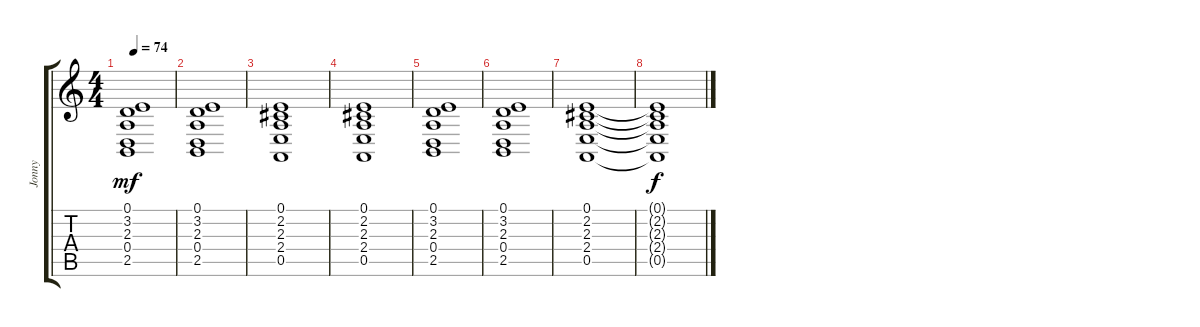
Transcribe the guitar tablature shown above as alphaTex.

\track ("Jonny" "Jonny") {instrument drawbarorgan}
\staff {score tabs}
\tuning (E4 B3 G3 D3 A2 E2) {hide}
\ts (4 4)
\tempo 74
\clef g2
\ks c
(0.1 3.2 2.3 0.4 2.5).1{dy mf instrument drawbarorgan} |
(0.1 3.2 2.3 0.4 2.5).1 |
(0.1 2.2 2.3 2.4 0.5).1 |
(0.1 2.2 2.3 2.4 0.5).1 |
(0.1 3.2 2.3 0.4 2.5).1 |
(0.1 3.2 2.3 0.4 2.5).1 |
(0.1 2.2 2.3 2.4 0.5).1 |
(0.1{t} 2.2{t} 2.3{t} 2.4{t} 0.5{t}).1{dy f volume 5}
